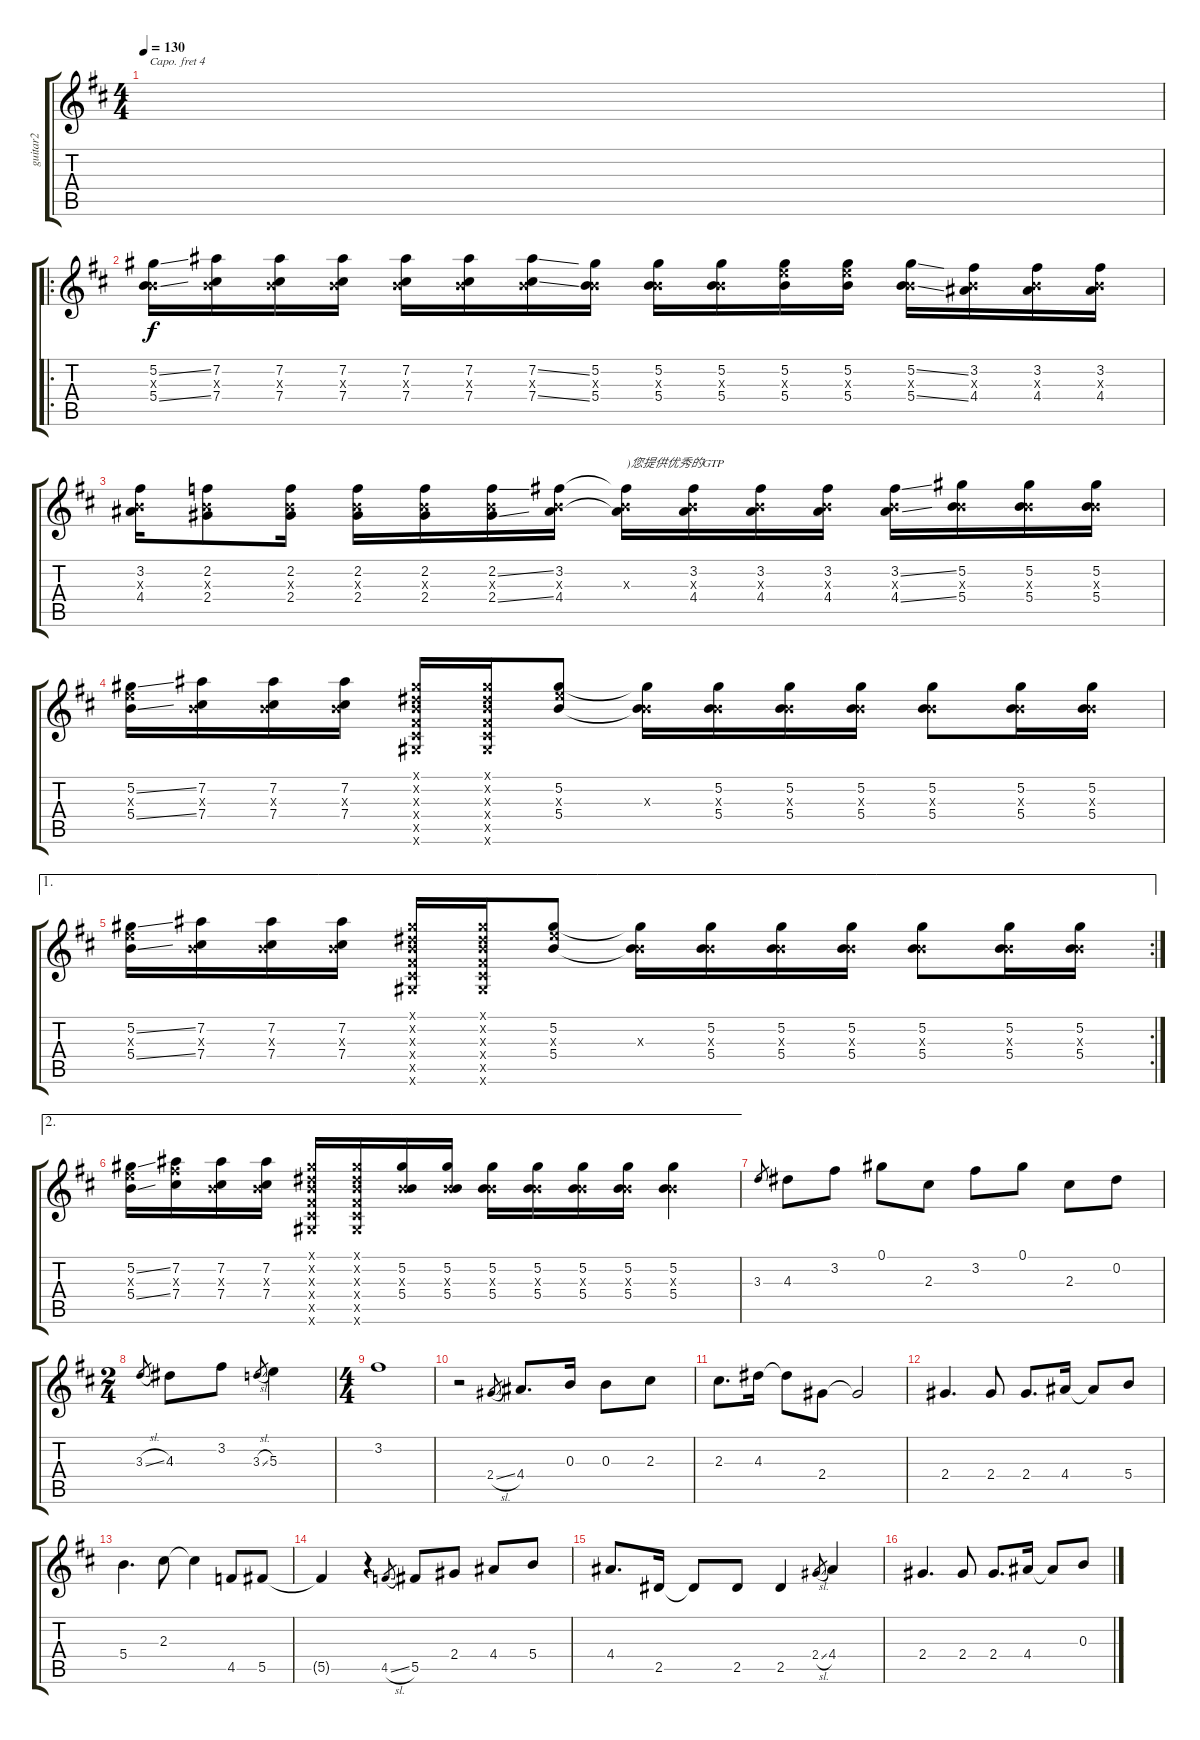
\track ("guitar2" "guitar2") {instrument acousticguitarsteel}
\staff {score tabs}
\capo 4
\tuning (E4 B3 G3 D3 A2 E2) {hide}
\ts (4 4)
\tempo 130
\clef g2
\ks d
|
\ro
(5.2{ss} 0.3{x} 5.4{ss}).16 (7.2 0.3{x} 7.4).16 (7.2 0.3{x} 7.4).16 (7.2 0.3{x} 7.4).16 (7.2 0.3{x} 7.4).16 (7.2 0.3{x} 7.4).16 (7.2{ss} 0.3{x} 7.4{ss}).16 (5.2 0.3{x} 5.4).16 (5.2 0.3{x} 5.4).16 (5.2 0.3{x} 5.4).16 (5.2 5.3{x} 5.4).16 (5.2 5.3{x} 5.4).16 (5.2{ss} 0.3{x} 5.4{ss}).16 (3.2 0.3{x} 4.4).16 (3.2 0.3{x} 4.4).16 (3.2 0.3{x} 4.4).16 |
(3.2 0.3{x} 4.4).16 (2.2 0.3{x} 2.4).8 (2.2 0.3{x} 2.4).16 (2.2 0.3{x} 2.4).16 (2.2 0.3{x} 2.4).16 (2.2{ss} 0.3{x} 2.4{ss}).16 (3.2 0.3{x} 4.4).16 (3.2{t} 0.3{x} 4.4{t}).16{txt ")您提供优秀的GTP"} (3.2 0.3{x} 4.4).16 (3.2 0.3{x} 4.4).16 (3.2 0.3{x} 4.4).16 (3.2{ss} 0.3{x} 4.4{ss}).16 (5.2 0.3{x} 5.4).16 (5.2 0.3{x} 5.4).16 (5.2 0.3{x} 5.4).16 |
(5.2{ss} 5.3{x} 5.4{ss}).16 (7.2 0.3{x} 7.4).16 (7.2 0.3{x} 7.4).16 (7.2 0.3{x} 7.4).16 (0.1{x} 0.2{x} 0.3{x} 0.4{x} 0.5{x} 0.6{x}).16 (0.1{x} 0.2{x} 0.3{x} 0.4{x} 0.5{x} 0.6{x}).16 (5.2 5.3{x} 5.4).8 (5.2{t} 0.3{x} 5.4{t}).16 (5.2 0.3{x} 5.4).16 (5.2 0.3{x} 5.4).16 (5.2 0.3{x} 5.4).16 (5.2 0.3{x} 5.4).8 (5.2 0.3{x} 5.4).16 (5.2 0.3{x} 5.4).16 |
\ae 1
\rc 2
(5.2{ss} 5.3{x} 5.4{ss}).16 (7.2 0.3{x} 7.4).16 (7.2 0.3{x} 7.4).16 (7.2 0.3{x} 7.4).16 (0.1{x} 0.2{x} 0.3{x} 0.4{x} 0.5{x} 0.6{x}).16 (0.1{x} 0.2{x} 0.3{x} 0.4{x} 0.5{x} 0.6{x}).16 (5.2 5.3{x} 5.4).8 (5.2{t} 0.3{x} 5.4{t}).16 (5.2 0.3{x} 5.4).16 (5.2 0.3{x} 5.4).16 (5.2 0.3{x} 5.4).16 (5.2 0.3{x} 5.4).8 (5.2 0.3{x} 5.4).16 (5.2 0.3{x} 5.4).16 |
\ae 2
(5.2{ss} 5.3{x} 5.4{ss}).16 (7.2 7.3{x} 7.4).16 (7.2 0.3{x} 7.4).16 (7.2 0.3{x} 7.4).16 (0.1{x} 0.2{x} 0.3{x} 0.4{x} 0.5{x} 0.6{x}).16 (0.1{x} 0.2{x} 0.3{x} 0.4{x} 0.5{x} 0.6{x}).16 (5.2 0.3{x} 5.4).16 (5.2 0.3{x} 5.4).16 (5.2 0.3{x} 5.4).16 (5.2 0.3{x} 5.4).16 (5.2 0.3{x} 5.4).16 (5.2 0.3{x} 5.4).16 (5.2 0.3{x} 5.4).4 |
3.3.8{gr} 4.3.8 3.2.8 0.1.8 2.3.8 3.2.8 0.1.8 2.3.8 0.2.8 |
\ts (2 4)
3.3{sl}.8{gr} 4.3.8 3.2.8 3.3{sl}.8{gr} 5.3.4 |
\ts (4 4)
3.2.1 |
r.2 2.4{sl}.8{gr} 4.4.8{d} 0.3.16 0.3.8 2.3.8 |
2.3.8{d} 4.3.16 4.3{t}.8 2.4.8 2.4{t}.2 |
2.4.4{d} 2.4.8 2.4.8{d} 4.4.16 4.4{t}.8 5.4.8 |
5.4.4{d} 2.3.8 2.3{t}.4 4.5.8 5.5.8 |
5.5{t}.4 r.4 4.5{sl}.8{gr} 5.5.8 2.4.8 4.4.8 5.4.8 |
4.4.8{d} 2.5.16 2.5{t}.8 2.5.8 2.5.4 2.4{sl}.8{gr} 4.4.4 |
2.4.4{d} 2.4.8 2.4.8{d} 4.4.16 4.4{t}.8 0.3.8
